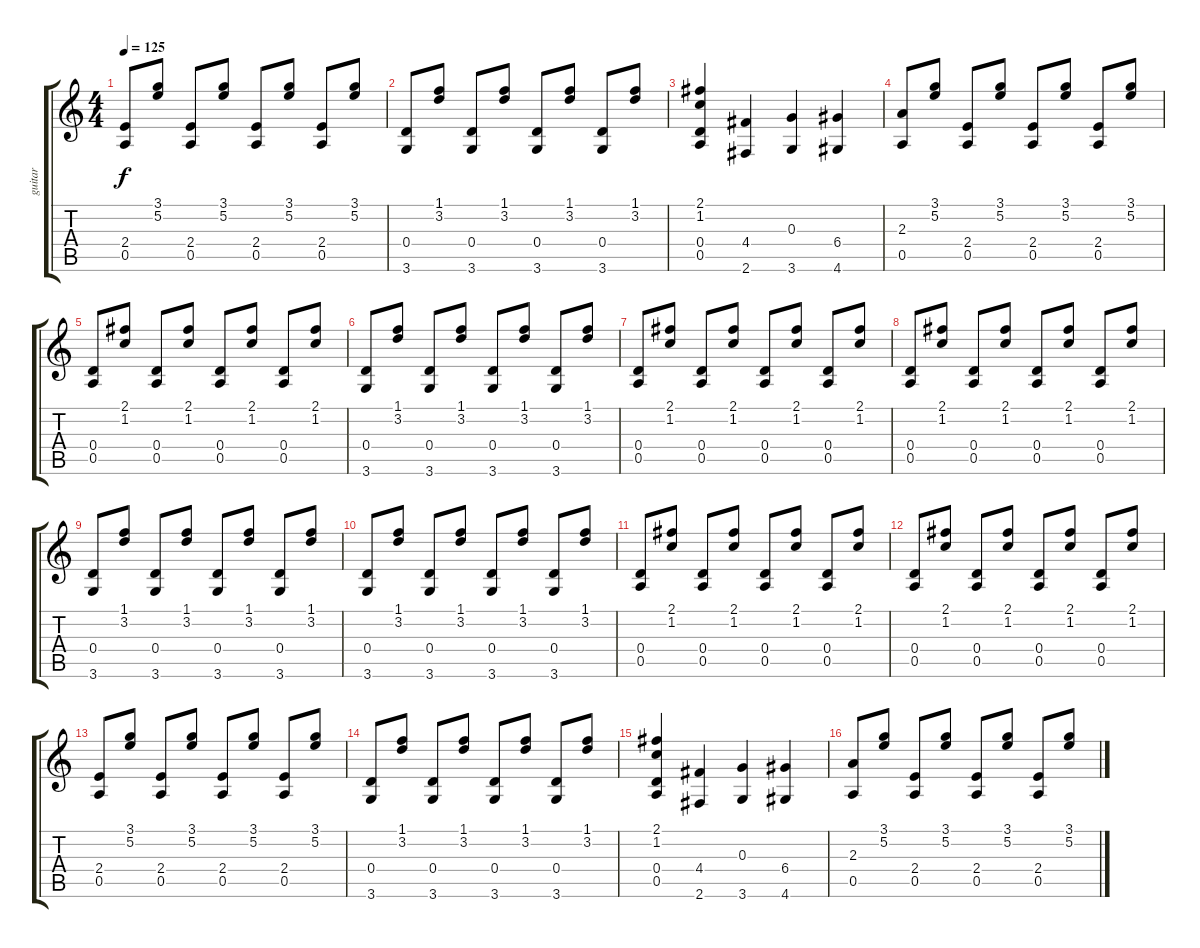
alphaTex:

\track ("guitar" "guitar") {instrument acousticguitarsteel}
\staff {score tabs}
\tuning (E4 B3 G3 D3 A2 E2) {hide}
\ts (4 4)
\tempo 125
\clef g2
\ks c
(2.4 0.5).8{dy f} (3.1 5.2).8 (2.4 0.5).8 (3.1 5.2).8 (2.4 0.5).8 (3.1 5.2).8 (2.4 0.5).8 (3.1 5.2).8 |
(0.4 3.6).8 (1.1 3.2).8 (0.4 3.6).8 (1.1 3.2).8 (0.4 3.6).8 (1.1 3.2).8 (0.4 3.6).8 (1.1 3.2).8 |
(2.1 1.2 0.4 0.5).4 (4.4 2.6).4 (0.3 3.6).4 (6.4 4.6).4 |
(2.3 0.5).8 (3.1 5.2).8 (2.4 0.5).8 (3.1 5.2).8 (2.4 0.5).8 (3.1 5.2).8 (2.4 0.5).8 (3.1 5.2).8 |
(0.4 0.5).8 (2.1 1.2).8 (0.4 0.5).8 (2.1 1.2).8 (0.4 0.5).8 (2.1 1.2).8 (0.4 0.5).8 (2.1 1.2).8 |
(0.4 3.6).8 (1.1 3.2).8 (0.4 3.6).8 (1.1 3.2).8 (0.4 3.6).8 (1.1 3.2).8 (0.4 3.6).8 (1.1 3.2).8 |
(0.4 0.5).8 (2.1 1.2).8 (0.4 0.5).8 (2.1 1.2).8 (0.4 0.5).8 (2.1 1.2).8 (0.4 0.5).8 (2.1 1.2).8 |
(0.4 0.5).8 (2.1 1.2).8 (0.4 0.5).8 (2.1 1.2).8 (0.4 0.5).8 (2.1 1.2).8 (0.4 0.5).8 (2.1 1.2).8 |
(0.4 3.6).8 (1.1 3.2).8 (0.4 3.6).8 (1.1 3.2).8 (0.4 3.6).8 (1.1 3.2).8 (0.4 3.6).8 (1.1 3.2).8 |
(0.4 3.6).8 (1.1 3.2).8 (0.4 3.6).8 (1.1 3.2).8 (0.4 3.6).8 (1.1 3.2).8 (0.4 3.6).8 (1.1 3.2).8 |
(0.4 0.5).8 (2.1 1.2).8 (0.4 0.5).8 (2.1 1.2).8 (0.4 0.5).8 (2.1 1.2).8 (0.4 0.5).8 (2.1 1.2).8 |
(0.4 0.5).8 (2.1 1.2).8 (0.4 0.5).8 (2.1 1.2).8 (0.4 0.5).8 (2.1 1.2).8 (0.4 0.5).8 (2.1 1.2).8 |
(2.4 0.5).8 (3.1 5.2).8 (2.4 0.5).8 (3.1 5.2).8 (2.4 0.5).8 (3.1 5.2).8 (2.4 0.5).8 (3.1 5.2).8 |
(0.4 3.6).8 (1.1 3.2).8 (0.4 3.6).8 (1.1 3.2).8 (0.4 3.6).8 (1.1 3.2).8 (0.4 3.6).8 (1.1 3.2).8 |
(2.1 1.2 0.4 0.5).4 (4.4 2.6).4 (0.3 3.6).4 (6.4 4.6).4 |
(2.3 0.5).8 (3.1 5.2).8 (2.4 0.5).8 (3.1 5.2).8 (2.4 0.5).8 (3.1 5.2).8 (2.4 0.5).8 (3.1 5.2).8
